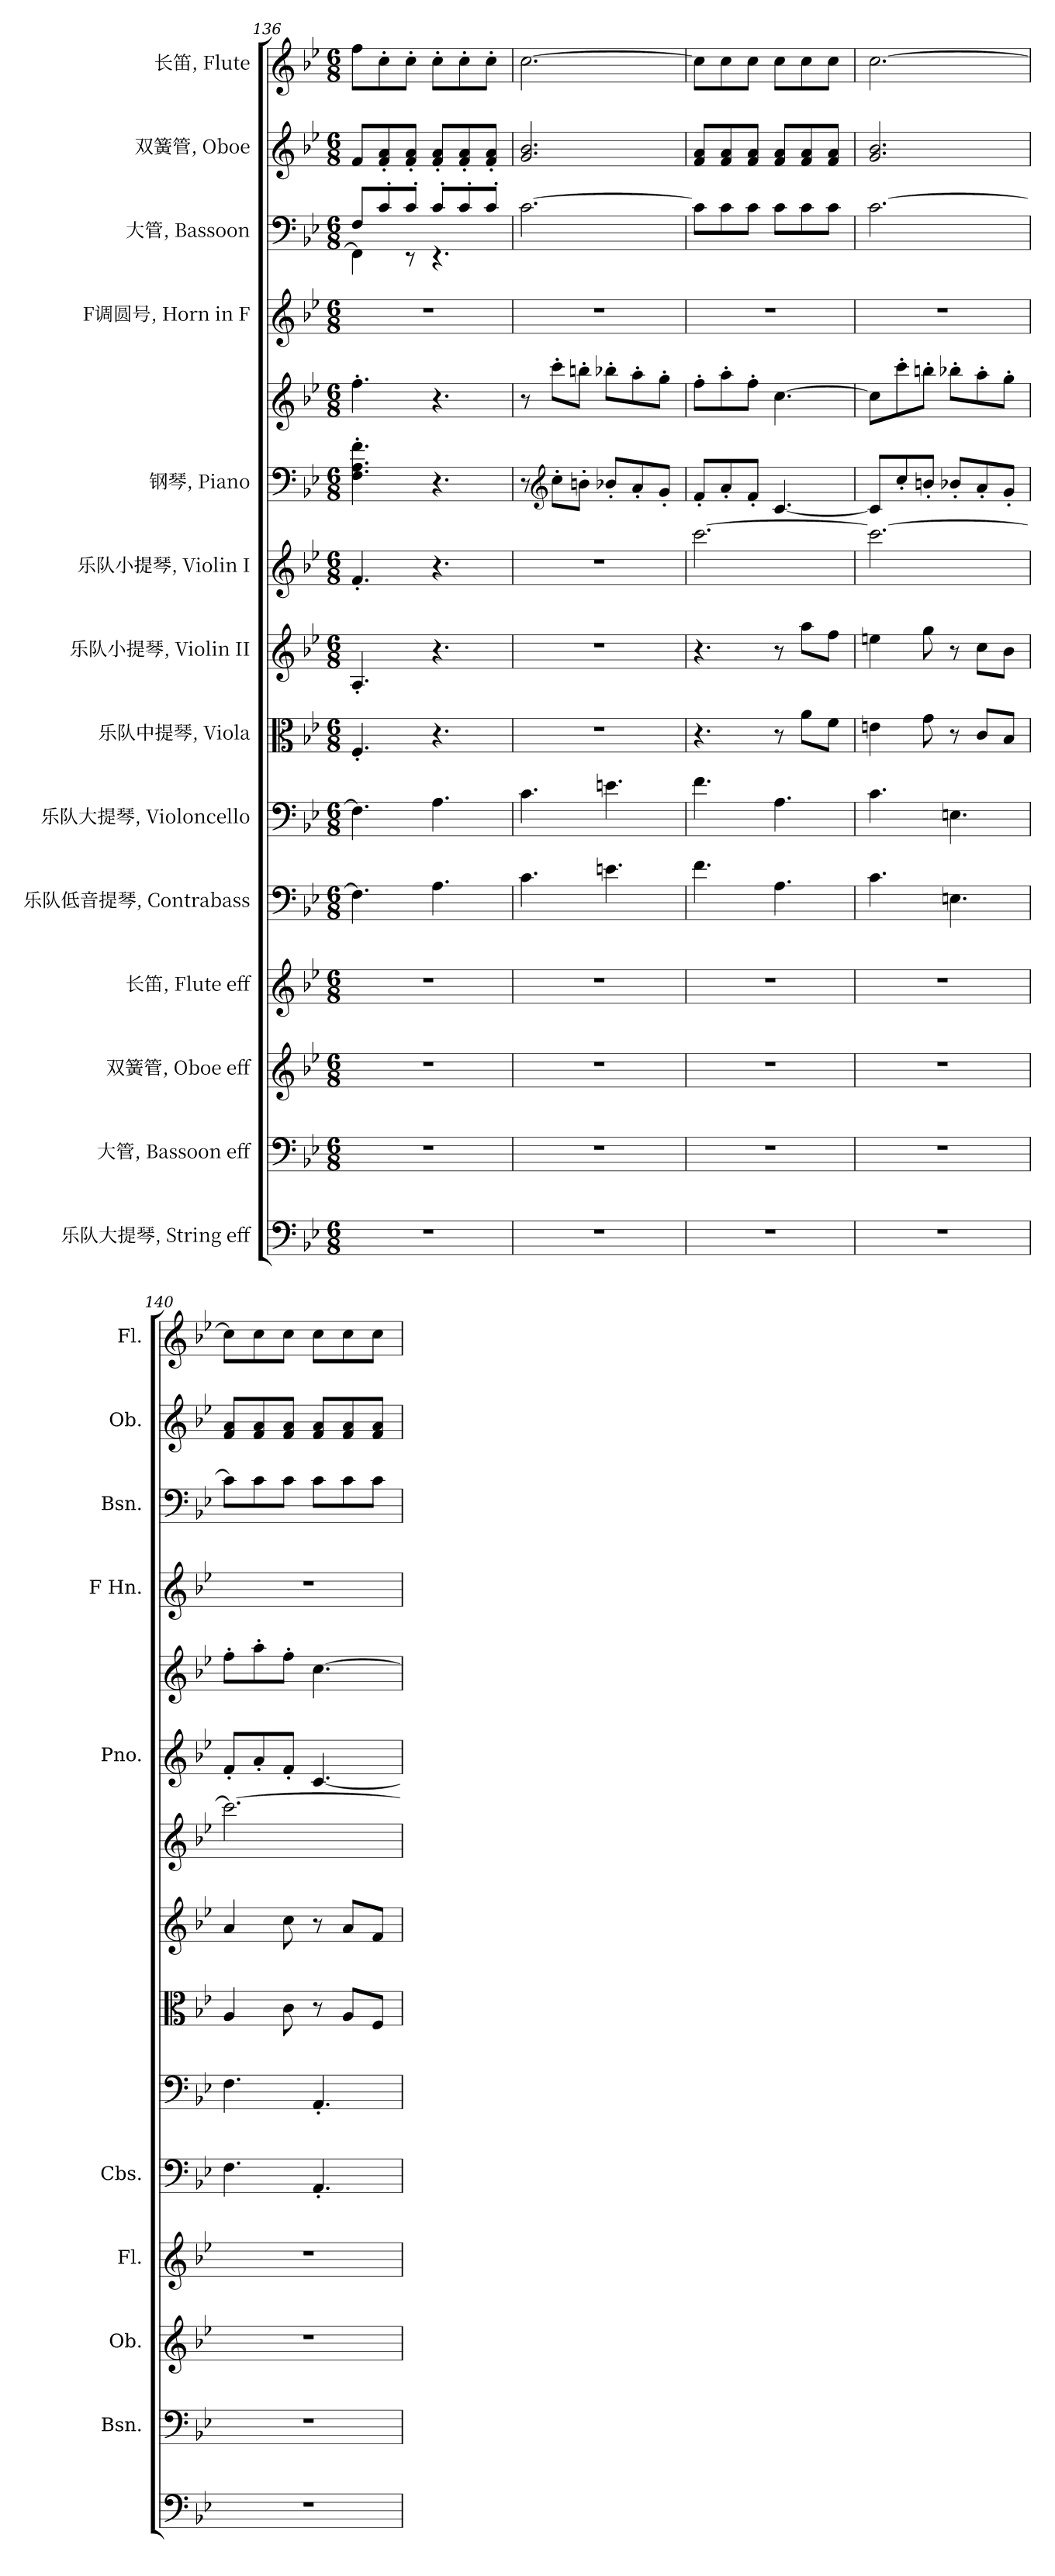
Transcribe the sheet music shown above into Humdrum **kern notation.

**kern	**kern	**kern	**kern	**kern	**kern	**kern	**kern	**kern	**kern	**kern	**kern	**kern	**kern	**kern
*part14	*part13	*part12	*part11	*part10	*part9	*part8	*part7	*part6	*part5	*part5	*part4	*part3	*part2	*part1
*staff15	*staff14	*staff13	*staff12	*staff11	*staff10	*staff9	*staff8	*staff7	*staff6	*staff5	*staff4	*staff3	*staff2	*staff1
*I"乐队大提琴, String eff	*I"大管, Bassoon eff	*I"双簧管, Oboe eff	*I"长笛, Flute eff	*I"乐队低音提琴, Contrabass	*I"乐队大提琴, Violoncello	*I"乐队中提琴, Viola	*I"乐队小提琴, Violin II	*I"乐队小提琴, Violin I	*I"钢琴, Piano	*	*I"F调圆号, Horn in F	*I"大管, Bassoon	*I"双簧管, Oboe	*I"长笛, Flute
*	*I'Bsn.	*I'Ob.	*I'Fl.	*I'Cbs.	*	*	*	*	*I'Pno.	*	*I'F Hn.	*I'Bsn.	*I'Ob.	*I'Fl.
!!LO:PB:g=z
*clefF4	*clefF4	*clefG2	*clefG2	*clefF4	*clefF4	*clefC3	*clefG2	*clefG2	*clefF4	*clefG2	*clefG2	*clefF4	*clefG2	*clefG2
*	*	*	*	*ITrd7c12	*	*	*	*	*	*	*ITrd4c7	*	*	*
*k[b-e-]	*k[b-e-]	*k[b-e-]	*k[b-e-]	*k[b-e-]	*k[b-e-]	*k[b-e-]	*k[b-e-]	*k[b-e-]	*k[b-e-]	*k[b-e-]	*k[b-e-a-]	*k[b-e-]	*k[b-e-]	*k[b-e-]
*M6/8	*M6/8	*M6/8	*M6/8	*M6/8	*M6/8	*M6/8	*M6/8	*M6/8	*M6/8	*M6/8	*M6/8	*M6/8	*M6/8	*M6/8
=136	=136	=136	=136	=136	=136	=136	=136	=136	=136	=136	=136	=136	=136	=136
*	*	*	*	*	*	*	*	*	*	*	*	*^	*	*
2.r	2.r	2.r	2.r	4.FF\]	4.F\]	4.F'/	4.A'/	4.f'/	4.F\' 4.A\' 4.f\'	4.ff'\	2.r	8F/L	4FF\]	8f/L	8ff\L
.	.	.	.	.	.	.	.	.	.	.	.	8c'/	.	8f/' 8a/'	8cc'\
.	.	.	.	.	.	.	.	.	.	.	.	8c'/J	8r	8f/' 8a/'J	8cc'\J
.	.	.	.	4.AA\	4.A\	4.r	4.r	4.r	4.r	4.r	.	8c'/L	4.r	8f/' 8a/'L	8cc'\L
.	.	.	.	.	.	.	.	.	.	.	.	8c'/	.	8f/' 8a/'	8cc'\
.	.	.	.	.	.	.	.	.	.	.	.	8c'/J	.	8f/' 8a/'J	8cc'\J
*	*	*	*	*	*	*	*	*	*	*	*	*v	*v	*	*
=137	=137	=137	=137	=137	=137	=137	=137	=137	=137	=137	=137	=137	=137	=137
2.r	2.r	2.r	2.r	4.C\	4.c\	2.r	2.r	2.r	8r	8r	2.r	[2.c\	2.g/ 2.b-/	[2.cc\
*	*	*	*	*	*	*	*	*	*clefG2	*	*	*	*	*
.	.	.	.	.	.	.	.	.	8cc'\L	8ccc'\L	.	.	.	.
.	.	.	.	.	.	.	.	.	8bn'\J	8bbn'\J	.	.	.	.
.	.	.	.	4.En\	4.en\	.	.	.	8b-X'/L	8bb-X'\L	.	.	.	.
.	.	.	.	.	.	.	.	.	8a'/	8aa'\	.	.	.	.
.	.	.	.	.	.	.	.	.	8g'/J	8gg'\J	.	.	.	.
=138	=138	=138	=138	=138	=138	=138	=138	=138	=138	=138	=138	=138	=138	=138
2.r	2.r	2.r	2.r	4.F\	4.f\	4.r	4.r	[2.ccc\	8f'/L	8ff'\L	2.r	8c\L]	8f/ 8a/L	8cc\L]
.	.	.	.	.	.	.	.	.	8a'/	8aa'\	.	8c\	8f/ 8a/	8cc\
.	.	.	.	.	.	.	.	.	8f'/J	8ff'\J	.	8c\J	8f/ 8a/J	8cc\J
.	.	.	.	4.AA\	4.A\	8r	8r	.	[4.c/	[4.cc\	.	8c\L	8f/ 8a/L	8cc\L
.	.	.	.	.	.	8a\L	8aa\L	.	.	.	.	8c\	8f/ 8a/	8cc\
.	.	.	.	.	.	8f\J	8ff\J	.	.	.	.	8c\J	8f/ 8a/J	8cc\J
=139	=139	=139	=139	=139	=139	=139	=139	=139	=139	=139	=139	=139	=139	=139
2.r	2.r	2.r	2.r	4.C\	4.c\	4en\	4een\	2.ccc\_	8c/L]	8cc\L]	2.r	[2.c\	2.g/ 2.b-/	[2.cc\
.	.	.	.	.	.	.	.	.	8cc'/	8ccc'\	.	.	.	.
.	.	.	.	.	.	8g\	8gg\	.	8bn'/J	8bbn'\J	.	.	.	.
.	.	.	.	4.EEn\	4.En\	8r	8r	.	8b-X'/L	8bb-X'\L	.	.	.	.
.	.	.	.	.	.	8c/L	8cc\L	.	8a'/	8aa'\	.	.	.	.
.	.	.	.	.	.	8B-/J	8b-\J	.	8g'/J	8gg'\J	.	.	.	.
!!LO:PB:g=z
=140	=140	=140	=140	=140	=140	=140	=140	=140	=140	=140	=140	=140	=140	=140
2.r	2.r	2.r	2.r	4.FF\	4.F\	4A/	4a/	2.ccc\_	8f'/L	8ff'\L	2.r	8c\L]	8f/ 8a/L	8cc\L]
.	.	.	.	.	.	.	.	.	8a'/	8aa'\	.	8c\	8f/ 8a/	8cc\
.	.	.	.	.	.	8c\	8cc\	.	8f'/J	8ff'\J	.	8c\J	8f/ 8a/J	8cc\J
.	.	.	.	4.AAA'/	4.AA'/	8r	8r	.	[4.c/	[4.cc\	.	8c\L	8f/ 8a/L	8cc\L
.	.	.	.	.	.	8A/L	8a/L	.	.	.	.	8c\	8f/ 8a/	8cc\
.	.	.	.	.	.	8F/J	8f/J	.	.	.	.	8c\J	8f/ 8a/J	8cc\J
=	=	=	=	=	=	=	=	=	=	=	=	=	=	=
*-	*-	*-	*-	*-	*-	*-	*-	*-	*-	*-	*-	*-	*-	*-
